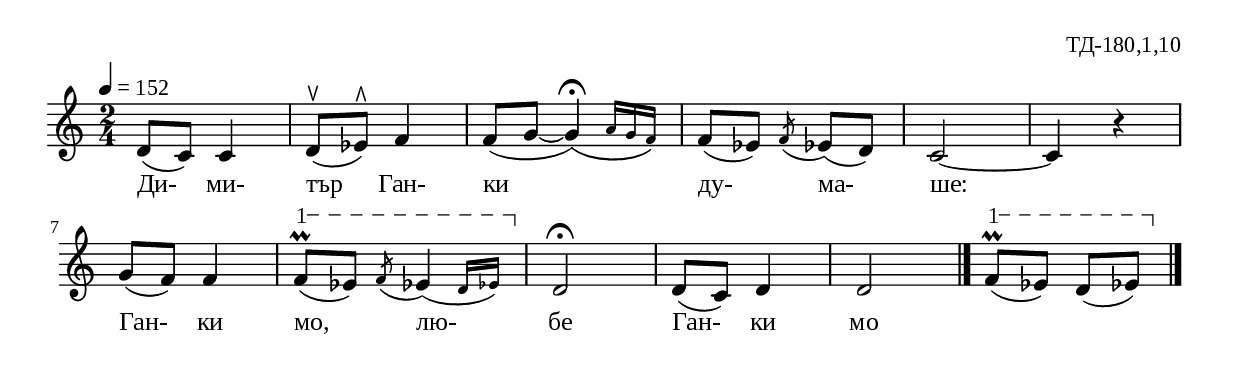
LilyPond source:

%{
TD_180_1_10
%}

\include "td-preamble.ly"

\score {
\relative c' {
 \tempo 4 = 152
  \time 2/4
 d8( c) c4 d8^\ltoe( ees!^\rtoe) f4 f8( g~ \afterGrace g4)\(\fermata { a16[ g f\)] }   
f8( ees!) \acciaccatura f8 ees!( d) c2~ c4 r4 \break
g'8( f) f4 
\varA
f8\startTextSpan\prall( ees!)  \acciaccatura f8 \afterGrace ees!4( { d16[ ees!\stopTextSpan)] } 
d2\fermata d8( c) d4 d2
 \bar "|." 
\varA 
f8\startTextSpan\prall( ees!) d8( ees!\stopTextSpan)  
\bar "|." 
}
\addlyrics { Ди- ми- тър Ган- ки ду- ма- ше: Ган- ки мо, лю- бе Ган- ки мо }
%
\layout {
  indent = -2\mm
  line-width = 190\mm
  ragged-right=##f
%%  ragged-last = ##t
}
%
\midi { 
	\context {
		\Score
		tempoWholesPerMinute = #(ly:make-moment 152 4)
		}
	}
}

\header{
%%  title = "Димитър Ганке думаше"
  opus = "ТД-180,1,10"
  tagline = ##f
}

\paper  {
	 myStaffSize = #20
	 #(define fonts
	 (make-pango-font-tree "Times New Roman"
	 "Nimbus Sans"
	 "Luxi Mono"
	 (/ myStaffSize 20)))
  }

